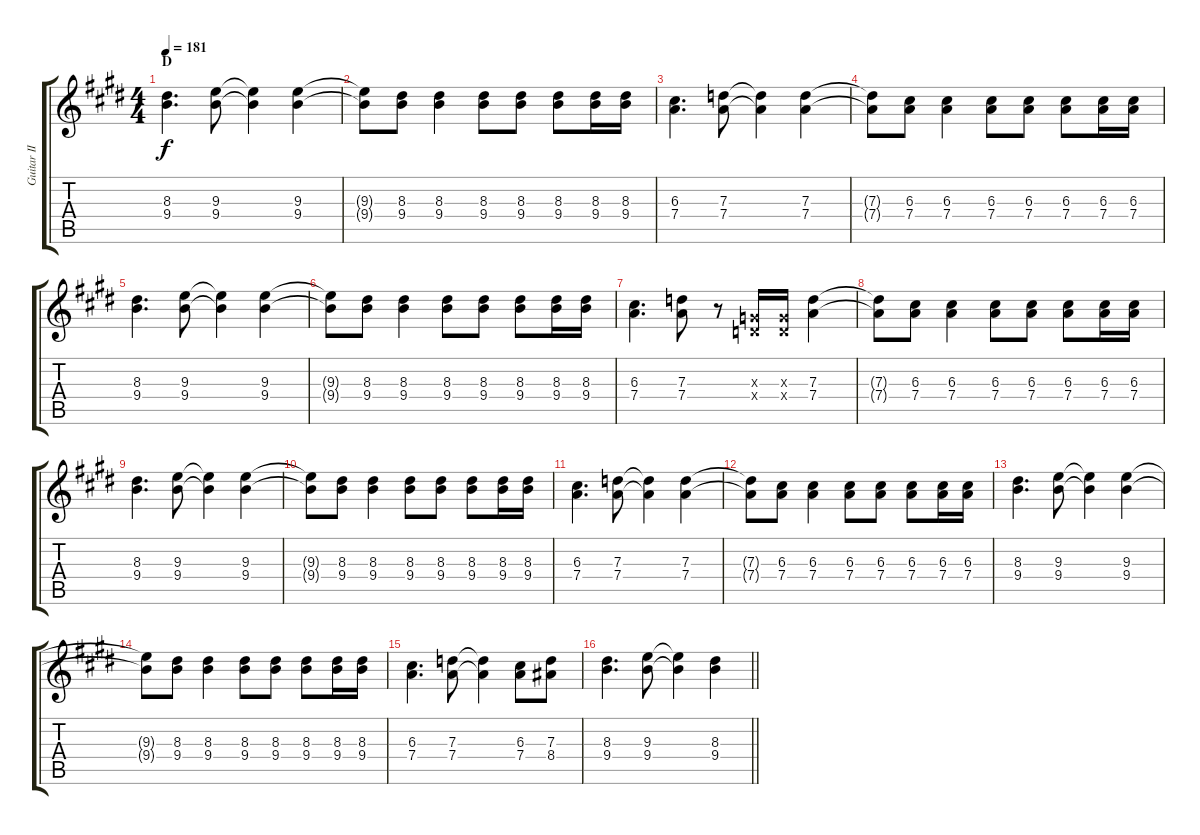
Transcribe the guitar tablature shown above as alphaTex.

\track ("Guitar II - Kita" "Guitar II ") {instrument distortionguitar}
\staff {score tabs}
\tuning (E4 B3 G3 D3 A2 E2) {hide}
\ts (4 4)
\section ("" "D")
\tempo 181
\clef g2
\ks e
(8.3 9.4).4{d dy f} (9.3 9.4).8 (9.3{t} 9.4{t}).4 (9.3 9.4).4 |
(9.3{t} 9.4{t}).8 (8.3 9.4).8 (8.3 9.4).4 (8.3 9.4).8 (8.3 9.4).8 (8.3 9.4).8 (8.3 9.4).16 (8.3 9.4).16 |
(6.3 7.4).4{d} (7.3 7.4).8 (7.3{t} 7.4{t}).4 (7.3 7.4).4 |
(7.3{t} 7.4{t}).8 (6.3 7.4).8 (6.3 7.4).4 (6.3 7.4).8 (6.3 7.4).8 (6.3 7.4).8 (6.3 7.4).16 (6.3 7.4).16 |
(8.3 9.4).4{d} (9.3 9.4).8 (9.3{t} 9.4{t}).4 (9.3 9.4).4 |
(9.3{t} 9.4{t}).8 (8.3 9.4).8 (8.3 9.4).4 (8.3 9.4).8 (8.3 9.4).8 (8.3 9.4).8 (8.3 9.4).16 (8.3 9.4).16 |
(6.3 7.4).4{d} (7.3 7.4).8 r.8 (0.3{x} 0.4{x}).16 (0.3{x} 0.4{x}).16 (7.3 7.4).4 |
(7.3{t} 7.4{t}).8 (6.3 7.4).8 (6.3 7.4).4 (6.3 7.4).8 (6.3 7.4).8 (6.3 7.4).8 (6.3 7.4).16 (6.3 7.4).16 |
(8.3 9.4).4{d} (9.3 9.4).8 (9.3{t} 9.4{t}).4 (9.3 9.4).4 |
(9.3{t} 9.4{t}).8 (8.3 9.4).8 (8.3 9.4).4 (8.3 9.4).8 (8.3 9.4).8 (8.3 9.4).8 (8.3 9.4).16 (8.3 9.4).16 |
(6.3 7.4).4{d} (7.3 7.4).8 (7.3{t} 7.4{t}).4 (7.3 7.4).4 |
(7.3{t} 7.4{t}).8 (6.3 7.4).8 (6.3 7.4).4 (6.3 7.4).8 (6.3 7.4).8 (6.3 7.4).8 (6.3 7.4).16 (6.3 7.4).16 |
(8.3 9.4).4{d} (9.3 9.4).8 (9.3{t} 9.4{t}).4 (9.3 9.4).4 |
(9.3{t} 9.4{t}).8 (8.3 9.4).8 (8.3 9.4).4 (8.3 9.4).8 (8.3 9.4).8 (8.3 9.4).8 (8.3 9.4).16 (8.3 9.4).16 |
(6.3 7.4).4{d} (7.3 7.4).8 (7.3{t} 7.4{t}).4 (6.3 7.4).8 (7.3 8.4).8 |
\barLineRight lightlight
(8.3 9.4).4{d} (9.3 9.4).8 (9.3{t} 9.4{t}).4 (8.3 9.4).4
